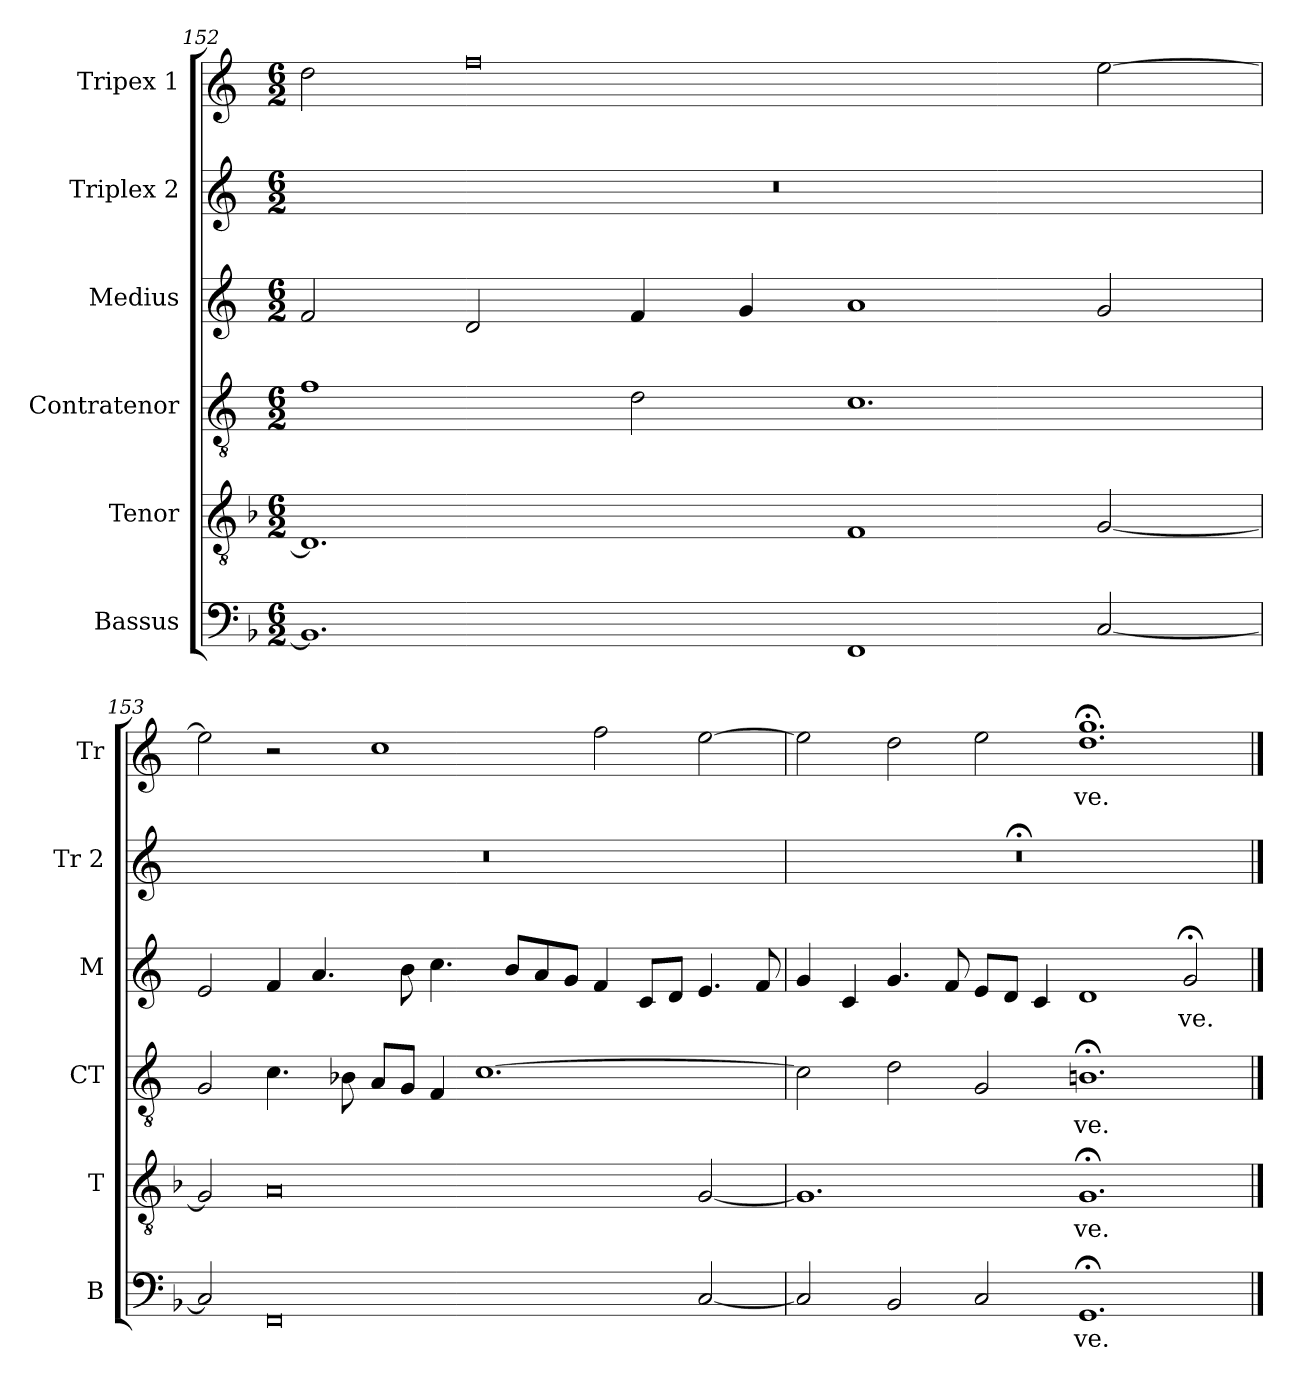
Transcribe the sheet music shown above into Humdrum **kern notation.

**kern	**text	**kern	**text	**kern	**text	**kern	**text	**kern	**kern	**text
*part6	*part6	*part5	*part5	*part4	*part4	*part3	*part3	*part2	*part1	*part1
*staff6	*staff6	*staff5	*staff5	*staff4	*staff4	*staff3	*staff3	*staff2	*staff1	*staff1
*I"Bassus	*	*I"Tenor	*	*I"Contratenor	*	*I"Medius	*	*I"Triplex 2	*I"Tripex 1	*
*I'B	*	*I'T	*	*I'CT	*	*I'M	*	*I'Tr 2	*I'Tr	*
!!LO:LB:g=z
*clefF4	*	*clefGv2	*	*clefGv2	*	*clefG2	*	*clefG2	*clefG2	*
*	*	*ITrd7c12	*	*ITrd7c12	*	*	*	*	*	*
*k[b-]	*	*k[b-]	*	*k[]	*	*k[]	*	*k[]	*k[]	*
*F:	*	*F:	*	*C:	*	*C:	*	*C:	*C:	*
*M6/2	*	*M6/2	*	*M6/2	*	*M6/2	*	*M6/2	*M6/2	*
=152	=152	=152	=152	=152	=152	=152	=152	=152	=152	=152
!	!	!	!	!	!	!	!	!LO:N:vis=1	!	!
1.BB-i]	.	1.DDi]	.	1Fi	.	2fi/	.	0.r	2ddi\	.
.	.	.	.	.	.	2di/	.	.	0ffi	.
.	.	.	.	2Di\	.	4fi/	.	.	.	.
.	.	.	.	.	.	4gi/	.	.	.	.
1FFi	.	1FFi	.	1.Ci	.	1ai	.	.	.	.
[<2Ci/	.	[<2GGi/	.	.	.	2gi/	.	.	[>2eei\	.
=153	=153	=153	=153	=153	=153	=153	=153	=153	=153	=153
!	!	!	!	!	!	!	!	!LO:N:vis=1	!	!
2Ci/]	.	2GGi/]	.	2GGi/	.	2ei/	.	0.r	2eei\]	.
0FFi	.	0AAi	.	4.Ci\	.	4fi/	.	.	2r	.
.	.	.	.	.	.	4.ai/	.	.	.	.
.	.	.	.	8BB-Xi\	.	.	.	.	.	.
.	.	.	.	8AAi/L	.	.	.	.	1cci	.
.	.	.	.	8GGi/J	.	8bi\	.	.	.	.
.	.	.	.	4FFi/	.	4.cci\	.	.	.	.
.	.	.	.	[>1.Ci	.	.	.	.	.	.
.	.	.	.	.	.	8bi/L	.	.	.	.
.	.	.	.	.	.	8ai/	.	.	.	.
.	.	.	.	.	.	8gi/J	.	.	.	.
.	.	.	.	.	.	4fi/	.	.	2ffi\	.
.	.	.	.	.	.	8ci/L	.	.	.	.
.	.	.	.	.	.	8di/J	.	.	.	.
[<2Ci/	.	[<2GGi/	.	.	.	4.ei/	.	.	[>2eei\	.
.	.	.	.	.	.	8fi/	.	.	.	.
=154	=154	=154	=154	=154	=154	=154	=154	=154	=154	=154
2Ci/]	.	1.GGi]	.	2Ci\]	.	4gi/	.	0.r;	2eei\]	.
.	.	.	.	.	.	4ci/	.	.	.	.
2BB-i/	.	.	.	2Di\	.	4.gi/	.	.	2ddi\	.
.	.	.	.	.	.	8fi/	.	.	.	.
2Ci/	.	.	.	2GGi/	.	8ei/L	.	.	2eei\	.
.	.	.	.	.	.	8di/J	.	.	.	.
.	.	.	.	.	.	4ci/	.	.	.	.
!	!LO:LY:b:color=#000000	!	!	!	!	!	!	!	!	!
!	!	!	!LO:LY:b:color=#000000	!	!	!	!	!	!	!
!	!	!	!	!	!LO:LY:b:color=#000000	!	!	!	!	!
!	!	!	!	!	!	!	!	!	!	!LO:LY:b:color=#000000
1.GG;i	-ve.	1.GG;i	-ve.	1.BBn;i	-ve.	1di	.	.	1.ddi; 1.ggi;	-ve.
!	!	!	!	!	!	!	!LO:LY:b:color=#000000	!	!	!
.	.	.	.	.	.	2g;i/	-ve.	.	.	.
==	==	==	==	==	==	==	==	==	==	==
*-	*-	*-	*-	*-	*-	*-	*-	*-	*-	*-
